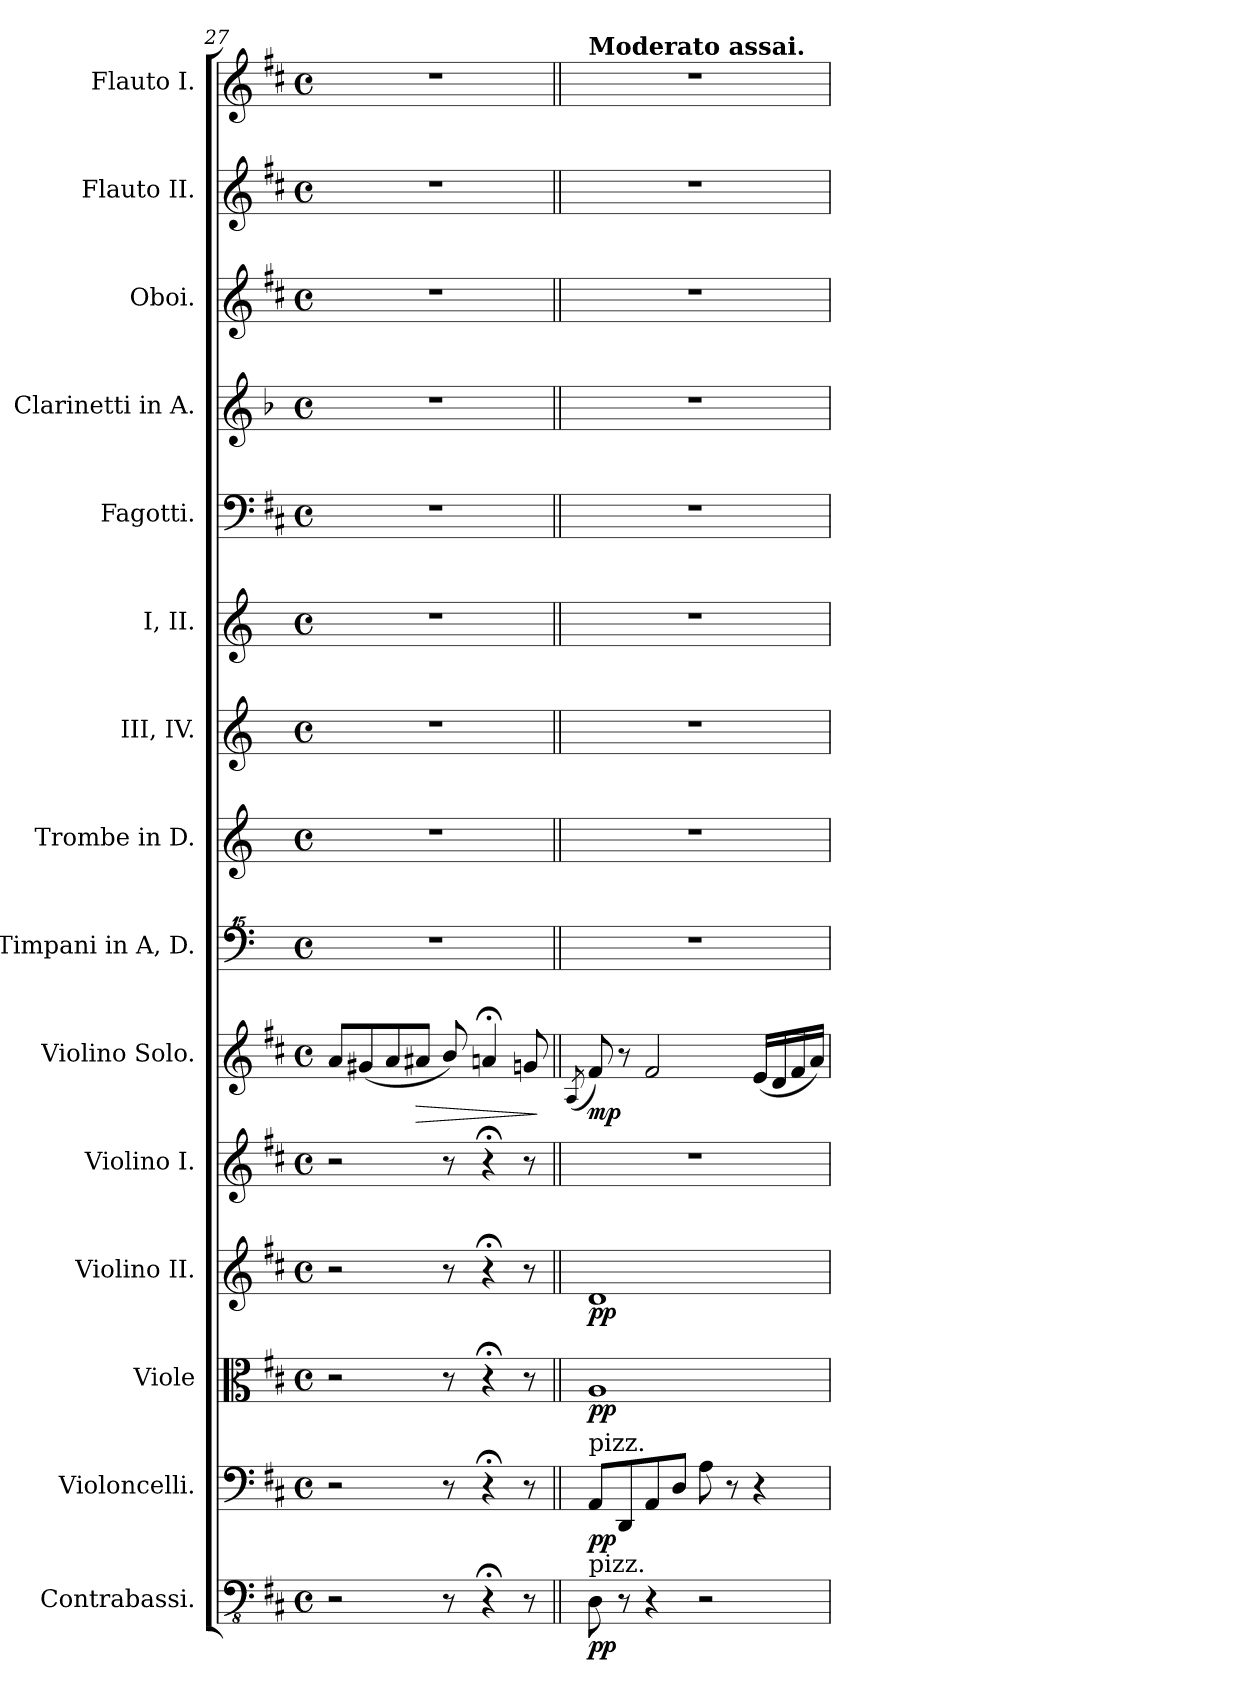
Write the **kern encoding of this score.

**kern	**dynam	**kern	**dynam	**kern	**dynam	**kern	**dynam	**kern	**kern	**dynam	**kern	**kern	**kern	**kern	**kern	**kern	**kern	**kern	**kern
*part15	*part15	*part14	*part14	*part13	*part13	*part12	*part12	*part11	*part10	*part10	*part9	*part8	*part7	*part6	*part5	*part4	*part3	*part2	*part1
*staff15	*staff15	*staff14	*staff14	*staff13	*staff13	*staff12	*staff12	*staff11	*staff10	*staff10	*staff9	*staff8	*staff7	*staff6	*staff5	*staff4	*staff3	*staff2	*staff1
*I"Contrabassi.	*	*I"Violoncelli.	*	*I"Viole	*	*I"Violino II.	*	*I"Violino I.	*I"Violino Solo.	*	*I"Timpani in A, D.	*I"Trombe in D.	*I"III, IV.	*I"I, II.	*I"Fagotti.	*I"Clarinetti in A.	*I"Oboi.	*I"Flauto II.	*I"Flauto I.
*I'Cbs.	*	*	*	*	*	*	*	*	*I'Vln.	*	*I'Timp.	*	*	*	*I'Fag.	*	*I'Ob.	*I'Fl.	*I'Fl.
*clefFv4	*	*clefF4	*	*clefC3	*	*clefG2	*	*clefG2	*clefG2	*	*clefF^^4	*clefG2	*clefG2	*clefG2	*clefF4	*clefG2	*clefG2	*clefG2	*clefG2
*	*	*	*	*	*	*	*	*	*	*	*ITrd7c12	*ITrd-1c-2	*ITrd4c7	*ITrd4c7	*	*ITrd2c3	*	*	*
*k[f#c#]	*	*k[f#c#]	*	*k[f#c#]	*	*k[f#c#]	*	*k[f#c#]	*k[f#c#]	*	*k[]	*k[f#c#]	*k[b-]	*k[b-]	*k[f#c#]	*k[f#c#]	*k[f#c#]	*k[f#c#]	*k[f#c#]
*M4/4	*	*M4/4	*	*M4/4	*	*M4/4	*	*M4/4	*M4/4	*	*M4/4	*M4/4	*M4/4	*M4/4	*M4/4	*M4/4	*M4/4	*M4/4	*M4/4
*met(c)	*	*met(c)	*	*met(c)	*	*met(c)	*	*met(c)	*met(c)	*	*met(c)	*met(c)	*met(c)	*met(c)	*met(c)	*met(c)	*met(c)	*met(c)	*met(c)
=27	=27	=27	=27	=27	=27	=27	=27	=27	=27	=27	=27	=27	=27	=27	=27	=27	=27	=27	=27
2r	.	2r	.	2r	.	2r	.	2r	8a/L	.	1r	1r	1r	1r	1r	1r	1r	1r	1r
.	.	.	.	.	.	.	.	.	(8g#X/	.	.	.	.	.	.	.	.	.	.
.	.	.	.	.	.	.	.	.	8a/	.	.	.	.	.	.	.	.	.	.
!	!	!	!	!	!	!	!	!	!	!LO:HP:b	!	!	!	!	!	!	!	!	!
.	.	.	.	.	.	.	.	.	8a#X/J	>	.	.	.	.	.	.	.	.	.
8r	.	8r	.	8r	.	8r	.	8r	8b/)	.	.	.	.	.	.	.	.	.	.
4r;<	.	4r;<	.	4r;<	.	4r;<	.	4r;<	4an;</	.	.	.	.	.	.	.	.	.	.
8r	.	8r	.	8r	.	8r	.	8r	8gn/	.	.	.	.	.	.	.	.	.	.
.	.	.	.	.	.	.	.	.	.	]	.	.	.	.	.	.	.	.	.
=28||	=28||	=28||	=28||	=28||	=28||	=28||	=28||	=28||	=28||	=28||	=28||	=28||	=28||	=28||	=28||	=28||	=28||	=28||	=28||
*	*	*	*	*	*	*	*	*	*	*	*	*	*	*	*	*	*	*	*MM80
.	.	.	.	.	.	.	.	.	(8qA/	.	.	.	.	.	.	.	.	.	.
!	!	!	!	!	!	!	!	!	!	!	!	!	!	!	!	!	!	!	!LO:TX:a:B:t=Moderato assai.
!	!	!LO:TX:a:t=pizz.	!	!	!	!	!	!	!	!	!	!	!	!	!	!	!	!	!
!LO:TX:a:t=pizz.	!	!	!	!	!	!	!	!	!	!	!	!	!	!	!	!	!	!	!
!	!LO:DY:b	!	!LO:DY:b	!	!LO:DY:b	!	!LO:DY:b	!	!	!LO:DY:b	!	!	!	!	!	!	!	!	!
8DD\	pp	8AA/L	pp	1A	pp	1d	pp	1r	8f#/)	mp	1r	1r	1r	1r	1r	1r	1r	1r	1r
8r	.	8DD/	.	.	.	.	.	.	8r	.	.	.	.	.	.	.	.	.	.
4r	.	8AA/	.	.	.	.	.	.	2f#/	.	.	.	.	.	.	.	.	.	.
.	.	8D/J	.	.	.	.	.	.	.	.	.	.	.	.	.	.	.	.	.
2r	.	8A\	.	.	.	.	.	.	.	.	.	.	.	.	.	.	.	.	.
.	.	8r	.	.	.	.	.	.	.	.	.	.	.	.	.	.	.	.	.
.	.	4r	.	.	.	.	.	.	(16e/LL	.	.	.	.	.	.	.	.	.	.
.	.	.	.	.	.	.	.	.	16d/	.	.	.	.	.	.	.	.	.	.
.	.	.	.	.	.	.	.	.	16f#/	.	.	.	.	.	.	.	.	.	.
.	.	.	.	.	.	.	.	.	16a/JJ)	.	.	.	.	.	.	.	.	.	.
=	=	=	=	=	=	=	=	=	=	=	=	=	=	=	=	=	=	=	=
*-	*-	*-	*-	*-	*-	*-	*-	*-	*-	*-	*-	*-	*-	*-	*-	*-	*-	*-	*-
